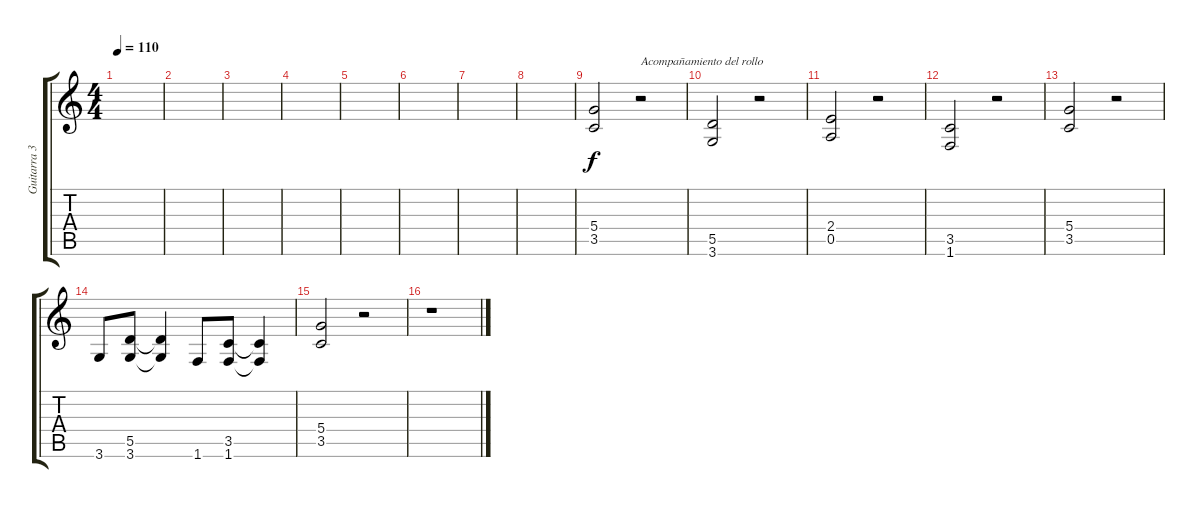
\track ("Guitarra 3" "Guitarra 3") {instrument overdrivenguitar}
\staff {score tabs}
\tuning (E4 B3 G3 D3 A2 E2) {hide}
\ts (4 4)
\tempo 110
\clef g2
\ks c
|
|
|
|
|
|
|
|
(5.4 3.5).2 r.2{txt "Acompañamiento del rollo"} |
(5.5 3.6).2 r.2 |
(2.4 0.5).2 r.2 |
(3.5 1.6).2 r.2 |
(5.4 3.5).2 r.2 |
3.6.8 (5.5 3.6).8 (5.5{t} 3.6{t}).4 1.6.8 (3.5 1.6).8 (3.5{t} 1.6{t}).4 |
(5.4 3.5).2 r.2 |
r.1
